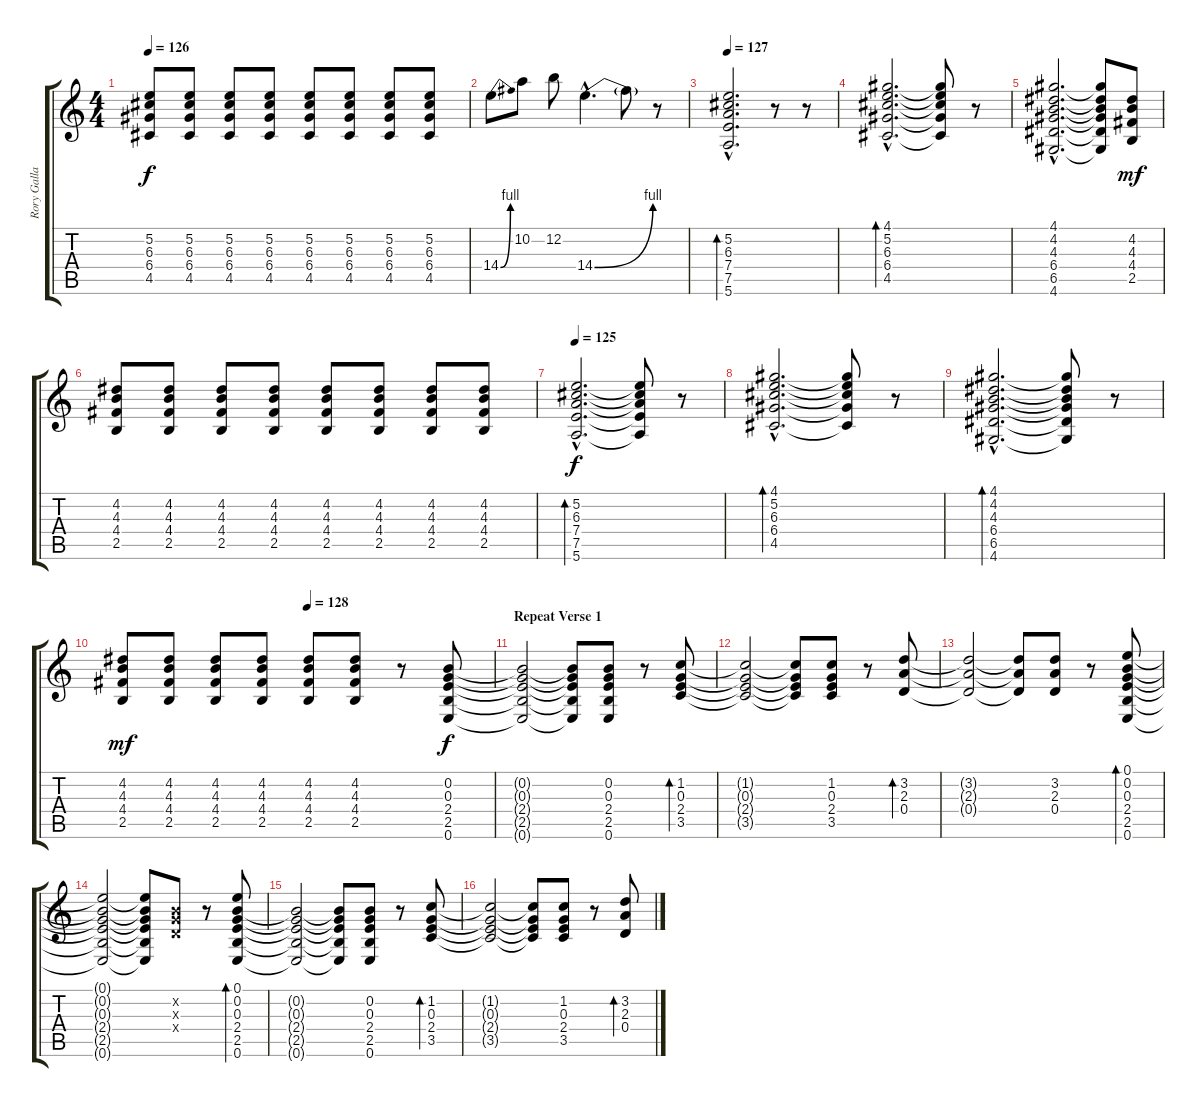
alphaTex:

\track ("Rory Gallagher" "Rory Galla") {instrument overdrivenguitar}
\staff {score tabs}
\tuning (E4 B3 G3 D3 A2 E2) {hide}
\ts (4 4)
\tempo 126
\clef g2
\ks c
(5.2 6.3 6.4 4.5).8{dy f} (5.2 6.3 6.4 4.5).8 (5.2 6.3 6.4 4.5).8 (5.2 6.3 6.4 4.5).8 (5.2 6.3 6.4 4.5).8 (5.2 6.3 6.4 4.5).8 (5.2 6.3 6.4 4.5).8 (5.2 6.3 6.4 4.5).8 |
14.4{be (bend 0 0 60 4)}.8 10.2.8 12.2.8 14.4{be (bend 0 0 60 4) hac}.4{d} 14.4{t}.8 r.8 |
\tempo 127
(5.2{hac} 6.3{hac} 7.4{hac} 7.5{hac} 5.6{hac}).2{d bd 60} r.8 r.8 |
(4.1{hac} 5.2{hac} 6.3{hac} 6.4{hac} 4.5{hac}).2{d bd 60} (4.1{t} 5.2{t} 6.3{t} 6.4{t} 4.5{t}).8 r.8 |
(4.1{hac} 4.2{hac} 4.3{hac} 6.4{hac} 6.5{hac} 4.6{hac}).2{d} (4.1{t} 4.2{t} 4.3{t} 6.4{t} 6.5{t} 4.6{t}).8 (4.2 4.3 4.4 2.5).8{dy mf} |
(4.2 4.3 4.4 2.5).8 (4.2 4.3 4.4 2.5).8 (4.2 4.3 4.4 2.5).8 (4.2 4.3 4.4 2.5).8 (4.2 4.3 4.4 2.5).8 (4.2 4.3 4.4 2.5).8 (4.2 4.3 4.4 2.5).8 (4.2 4.3 4.4 2.5).8 |
\tempo 125
(5.2{hac} 6.3{hac} 7.4{hac} 7.5{hac} 5.6{hac}).2{d bd 60 dy f} (5.2{t} 6.3{t} 7.4{t} 7.5{t} 5.6{t}).8 r.8 |
(4.1{hac} 5.2{hac} 6.3{hac} 6.4{hac} 4.5{hac}).2{d bd 60} (4.1{t} 5.2{t} 6.3{t} 6.4{t} 4.5{t}).8 r.8 |
(4.1{hac} 4.2{hac} 4.3{hac} 6.4{hac} 6.5{hac} 4.6{hac}).2{d bd 60} (4.1{t} 4.2{t} 4.3{t} 6.4{t} 6.5{t} 4.6{t}).8 r.8 |
\tempo (128 0.5)
(4.2 4.3 4.4 2.5).8{dy mf} (4.2 4.3 4.4 2.5).8 (4.2 4.3 4.4 2.5).8 (4.2 4.3 4.4 2.5).8 (4.2 4.3 4.4 2.5).8 (4.2 4.3 4.4 2.5).8 r.8 (0.2 0.3 2.4 2.5 0.6).8{dy f} |
\section ("" "Repeat Verse 1")
(0.2{t} 0.3{t} 2.4{t} 2.5{t} 0.6{t}).2 (0.2{t} 0.3{t} 2.4{t} 2.5{t} 0.6{t}).8 (0.2 0.3 2.4 2.5 0.6).8 r.8 (1.2 0.3 2.4 3.5).8{bd 60} |
(1.2{t} 0.3{t} 2.4{t} 3.5{t}).2 (1.2{t} 0.3{t} 2.4{t} 3.5{t}).8 (1.2 0.3 2.4 3.5).8 r.8 (3.2 2.3 0.4).8{bd 60} |
(3.2{t} 2.3{t} 0.4{t}).2 (3.2{t} 2.3{t} 0.4{t}).8 (3.2 2.3 0.4).8 r.8 (0.1 0.2 0.3 2.4 2.5 0.6).8{bd 60} |
(0.1{t} 0.2{t} 0.3{t} 2.4{t} 2.5{t} 0.6{t}).2 (0.1{t} 0.2{t} 0.3{t} 2.4{t} 2.5{t} 0.6{t}).8 (0.2{x} 0.3{x} 0.4{x}).8 r.8 (0.1 0.2 0.3 2.4 2.5 0.6).8{bd 60} |
(0.2{t} 0.3{t} 2.4{t} 2.5{t} 0.6{t}).2 (0.2{t} 0.3{t} 2.4{t} 2.5{t} 0.6{t}).8 (0.2 0.3 2.4 2.5 0.6).8 r.8 (1.2 0.3 2.4 3.5).8{bd 60} |
(1.2{t} 0.3{t} 2.4{t} 3.5{t}).2 (1.2{t} 0.3{t} 2.4{t} 3.5{t}).8 (1.2 0.3 2.4 3.5).8 r.8 (3.2 2.3 0.4).8{bd 60}
